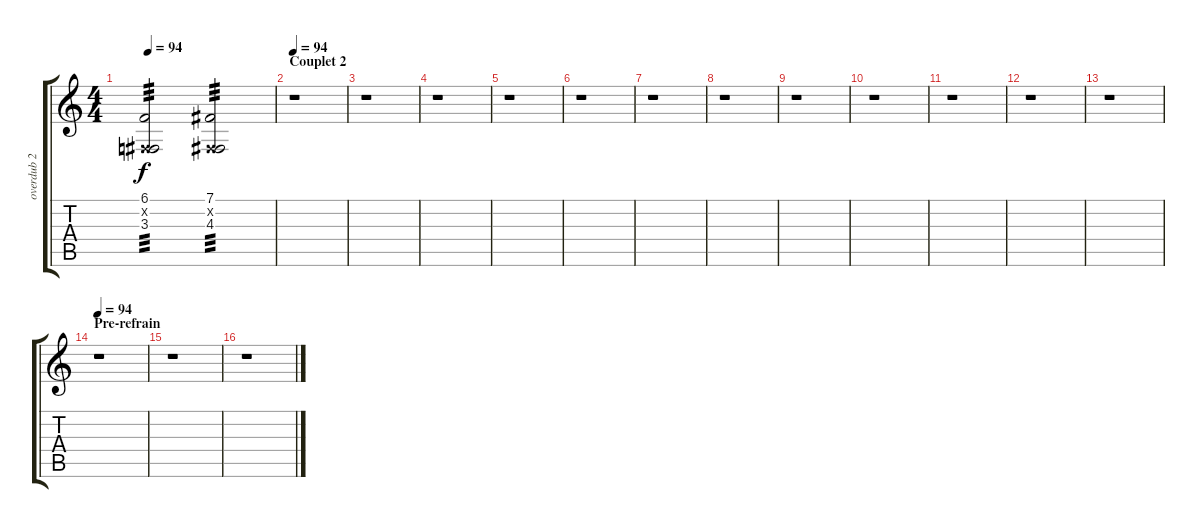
\track ("overdub 2" "overdub 2") {instrument pad2warm}
\staff {score tabs}
\tuning (B3 Gb3 D3 A2 E2 B1) {hide}
\ts (4 4)
\tempo 94
\clef g2
\ks c
(6.1 0.2{x} 3.3).2{tp 3 dy f} (7.1 0.2{x} 4.3).2{tp 3} |
\section ("" "Couplet 2")
\tempo 94
r.1 |
r.1 |
r.1 |
r.1 |
r.1 |
r.1 |
r.1 |
r.1 |
r.1 |
r.1 |
r.1 |
r.1 |
\section ("" "Pre-refrain")
\tempo 94
r.1 |
r.1 |
r.1
